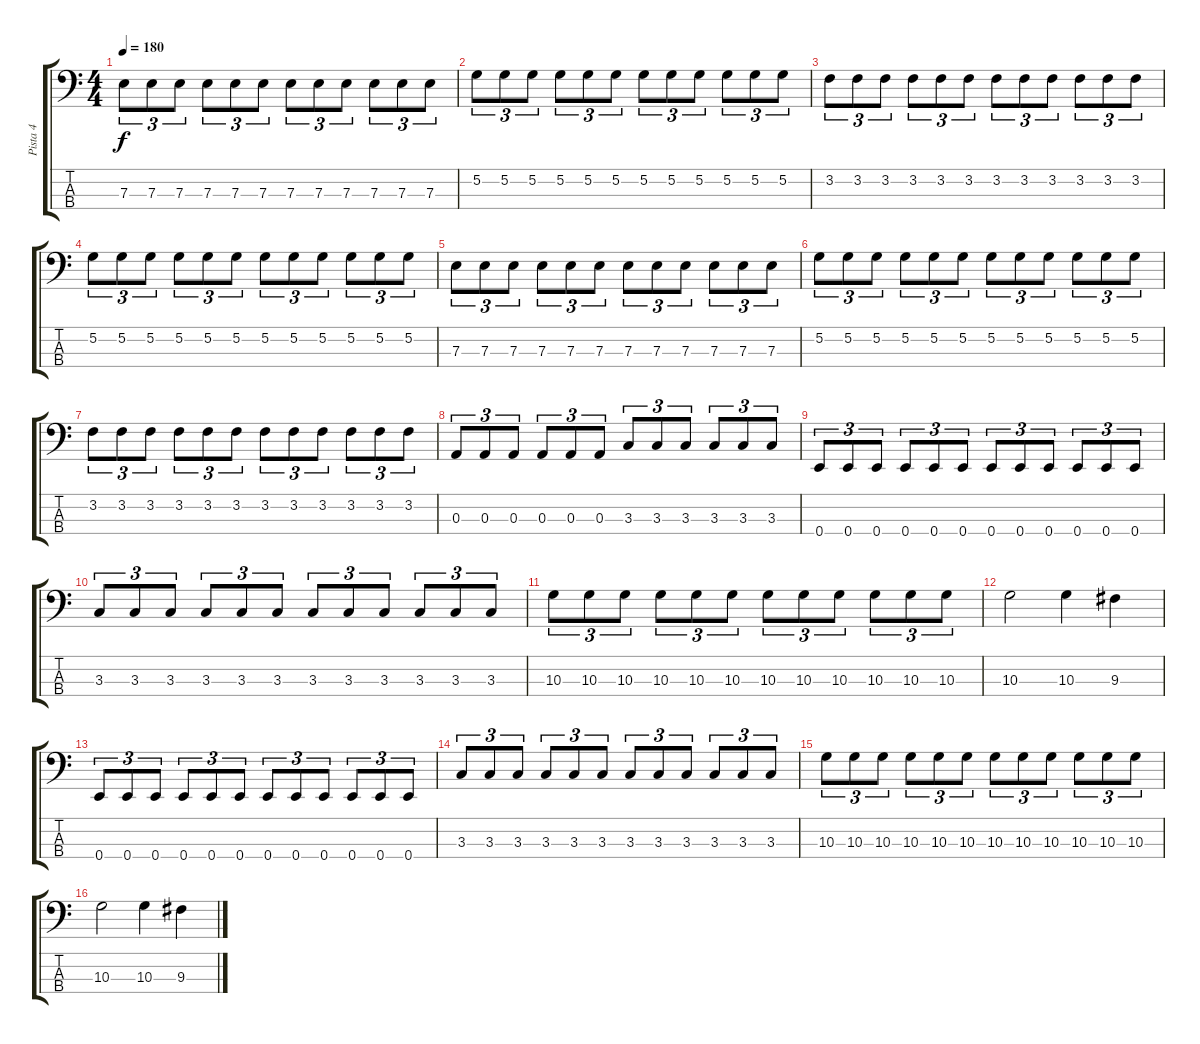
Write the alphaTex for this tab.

\track ("Pista 4" "Pista 4") {instrument electricbassfinger}
\staff {score tabs}
\tuning (G2 D2 A1 E1) {hide}
\ts (4 4)
\tempo 180
\clef f4
\ks c
7.3.8{tu (3 2) dy f} 7.3.8{tu (3 2)} 7.3.8{tu (3 2)} 7.3.8{tu (3 2)} 7.3.8{tu (3 2)} 7.3.8{tu (3 2)} 7.3.8{tu (3 2)} 7.3.8{tu (3 2)} 7.3.8{tu (3 2)} 7.3.8{tu (3 2)} 7.3.8{tu (3 2)} 7.3.8{tu (3 2)} |
5.2.8{tu (3 2)} 5.2.8{tu (3 2)} 5.2.8{tu (3 2)} 5.2.8{tu (3 2)} 5.2.8{tu (3 2)} 5.2.8{tu (3 2)} 5.2.8{tu (3 2)} 5.2.8{tu (3 2)} 5.2.8{tu (3 2)} 5.2.8{tu (3 2)} 5.2.8{tu (3 2)} 5.2.8{tu (3 2)} |
3.2.8{tu (3 2)} 3.2.8{tu (3 2)} 3.2.8{tu (3 2)} 3.2.8{tu (3 2)} 3.2.8{tu (3 2)} 3.2.8{tu (3 2)} 3.2.8{tu (3 2)} 3.2.8{tu (3 2)} 3.2.8{tu (3 2)} 3.2.8{tu (3 2)} 3.2.8{tu (3 2)} 3.2.8{tu (3 2)} |
5.2.8{tu (3 2)} 5.2.8{tu (3 2)} 5.2.8{tu (3 2)} 5.2.8{tu (3 2)} 5.2.8{tu (3 2)} 5.2.8{tu (3 2)} 5.2.8{tu (3 2)} 5.2.8{tu (3 2)} 5.2.8{tu (3 2)} 5.2.8{tu (3 2)} 5.2.8{tu (3 2)} 5.2.8{tu (3 2)} |
7.3.8{tu (3 2)} 7.3.8{tu (3 2)} 7.3.8{tu (3 2)} 7.3.8{tu (3 2)} 7.3.8{tu (3 2)} 7.3.8{tu (3 2)} 7.3.8{tu (3 2)} 7.3.8{tu (3 2)} 7.3.8{tu (3 2)} 7.3.8{tu (3 2)} 7.3.8{tu (3 2)} 7.3.8{tu (3 2)} |
5.2.8{tu (3 2)} 5.2.8{tu (3 2)} 5.2.8{tu (3 2)} 5.2.8{tu (3 2)} 5.2.8{tu (3 2)} 5.2.8{tu (3 2)} 5.2.8{tu (3 2)} 5.2.8{tu (3 2)} 5.2.8{tu (3 2)} 5.2.8{tu (3 2)} 5.2.8{tu (3 2)} 5.2.8{tu (3 2)} |
3.2.8{tu (3 2)} 3.2.8{tu (3 2)} 3.2.8{tu (3 2)} 3.2.8{tu (3 2)} 3.2.8{tu (3 2)} 3.2.8{tu (3 2)} 3.2.8{tu (3 2)} 3.2.8{tu (3 2)} 3.2.8{tu (3 2)} 3.2.8{tu (3 2)} 3.2.8{tu (3 2)} 3.2.8{tu (3 2)} |
0.3.8{tu (3 2)} 0.3.8{tu (3 2)} 0.3.8{tu (3 2)} 0.3.8{tu (3 2)} 0.3.8{tu (3 2)} 0.3.8{tu (3 2)} 3.3.8{tu (3 2)} 3.3.8{tu (3 2)} 3.3.8{tu (3 2)} 3.3.8{tu (3 2)} 3.3.8{tu (3 2)} 3.3.8{tu (3 2)} |
0.4.8{tu (3 2)} 0.4.8{tu (3 2)} 0.4.8{tu (3 2)} 0.4.8{tu (3 2)} 0.4.8{tu (3 2)} 0.4.8{tu (3 2)} 0.4.8{tu (3 2)} 0.4.8{tu (3 2)} 0.4.8{tu (3 2)} 0.4.8{tu (3 2)} 0.4.8{tu (3 2)} 0.4.8{tu (3 2)} |
3.3.8{tu (3 2)} 3.3.8{tu (3 2)} 3.3.8{tu (3 2)} 3.3.8{tu (3 2)} 3.3.8{tu (3 2)} 3.3.8{tu (3 2)} 3.3.8{tu (3 2)} 3.3.8{tu (3 2)} 3.3.8{tu (3 2)} 3.3.8{tu (3 2)} 3.3.8{tu (3 2)} 3.3.8{tu (3 2)} |
10.3.8{tu (3 2)} 10.3.8{tu (3 2)} 10.3.8{tu (3 2)} 10.3.8{tu (3 2)} 10.3.8{tu (3 2)} 10.3.8{tu (3 2)} 10.3.8{tu (3 2)} 10.3.8{tu (3 2)} 10.3.8{tu (3 2)} 10.3.8{tu (3 2)} 10.3.8{tu (3 2)} 10.3.8{tu (3 2)} |
10.3.2 10.3.4 9.3.4 |
0.4.8{tu (3 2)} 0.4.8{tu (3 2)} 0.4.8{tu (3 2)} 0.4.8{tu (3 2)} 0.4.8{tu (3 2)} 0.4.8{tu (3 2)} 0.4.8{tu (3 2)} 0.4.8{tu (3 2)} 0.4.8{tu (3 2)} 0.4.8{tu (3 2)} 0.4.8{tu (3 2)} 0.4.8{tu (3 2)} |
3.3.8{tu (3 2)} 3.3.8{tu (3 2)} 3.3.8{tu (3 2)} 3.3.8{tu (3 2)} 3.3.8{tu (3 2)} 3.3.8{tu (3 2)} 3.3.8{tu (3 2)} 3.3.8{tu (3 2)} 3.3.8{tu (3 2)} 3.3.8{tu (3 2)} 3.3.8{tu (3 2)} 3.3.8{tu (3 2)} |
10.3.8{tu (3 2)} 10.3.8{tu (3 2)} 10.3.8{tu (3 2)} 10.3.8{tu (3 2)} 10.3.8{tu (3 2)} 10.3.8{tu (3 2)} 10.3.8{tu (3 2)} 10.3.8{tu (3 2)} 10.3.8{tu (3 2)} 10.3.8{tu (3 2)} 10.3.8{tu (3 2)} 10.3.8{tu (3 2)} |
10.3.2 10.3.4 9.3.4
